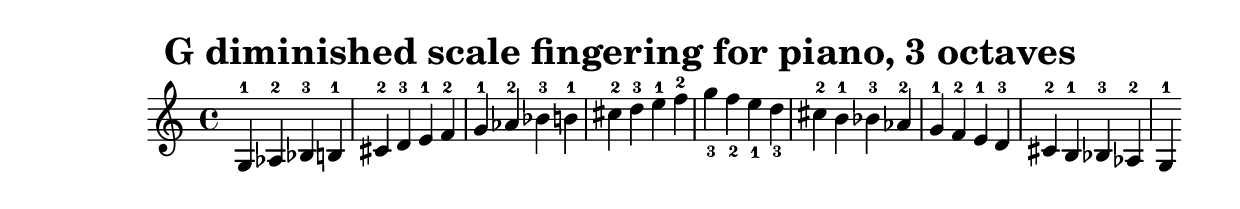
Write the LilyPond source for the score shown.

\header {
  title = "G diminished scale fingering for piano, 3 octaves"
  composer = ""
}
\score{
	\relative {
		g4-1 aes-2 bes-3 b-1 
		cis-2 d-3 e-1 f-2 |
		g-1 aes-2 bes-3 b-1 |
		cis-2 d-3 e-1 f-2 |
		\override Fingering.direction = #DOWN				
		g-3 f-2 e-1 d-3 |
		\override Fingering.direction = #UP				
		cis-2 b-1 bes-3 aes-2 |
		g-1 f-2 e-1 d-3 |
		cis-2 b-1 bes-3 aes-2 |
		g-1
	}
	\layout{}
	\midi{}
}


